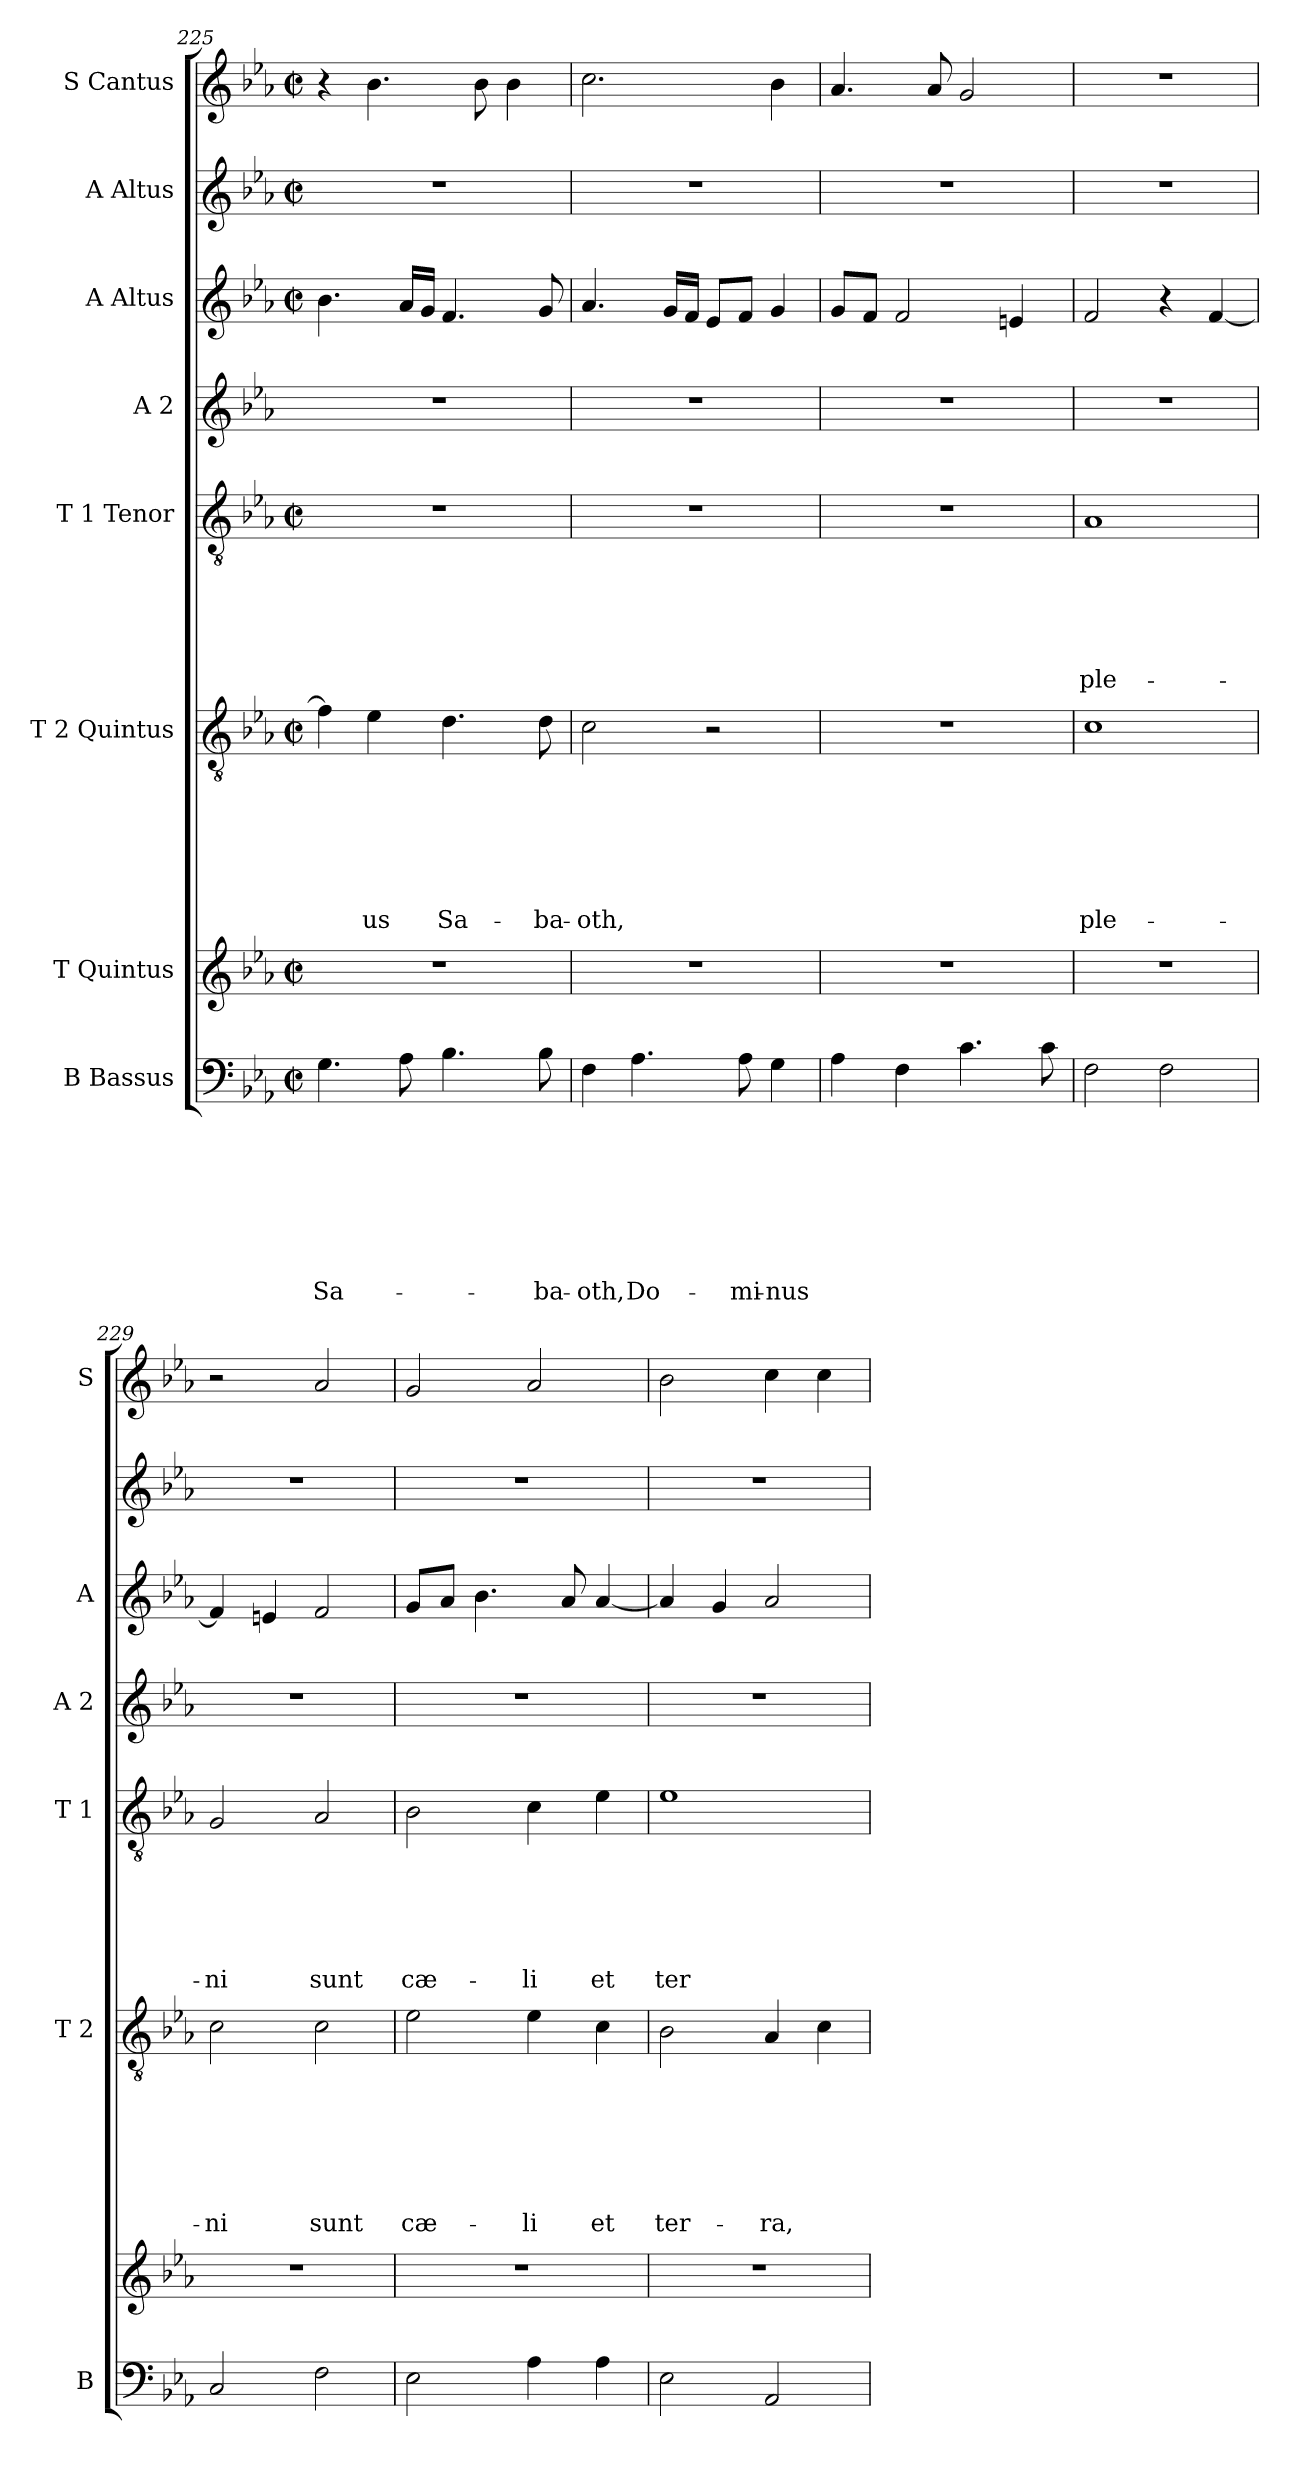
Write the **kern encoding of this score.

**kern	**text	**text	**text	**text	**text	**text	**text	**text	**kern	**kern	**text	**text	**text	**text	**text	**text	**text	**kern	**text	**text	**text	**text	**text	**text	**kern	**kern	**kern	**kern
*part8	*part8	*part8	*part8	*part8	*part8	*part8	*part8	*part8	*part7	*part6	*part6	*part6	*part6	*part6	*part6	*part6	*part6	*part5	*part5	*part5	*part5	*part5	*part5	*part5	*part4	*part3	*part2	*part1
*staff8	*staff8	*staff8	*staff8	*staff8	*staff8	*staff8	*staff8	*staff8	*staff7	*staff6	*staff6	*staff6	*staff6	*staff6	*staff6	*staff6	*staff6	*staff5	*staff5	*staff5	*staff5	*staff5	*staff5	*staff5	*staff4	*staff3	*staff2	*staff1
*I"B Bassus	*	*	*	*	*	*	*	*	*I"T Quintus	*I"T 2 Quintus	*	*	*	*	*	*	*	*I"T 1 Tenor	*	*	*	*	*	*	*I"A 2	*I"A Altus	*I"A Altus	*I"S Cantus
*I'B	*	*	*	*	*	*	*	*	*	*I'T 2	*	*	*	*	*	*	*	*I'T 1	*	*	*	*	*	*	*I'A 2	*I'A	*	*I'S
*clefF4	*	*	*	*	*	*	*	*	*clefG2	*clefGv2	*	*	*	*	*	*	*	*clefGv2	*	*	*	*	*	*	*clefG2	*clefG2	*clefG2	*clefG2
*k[b-e-a-]	*	*	*	*	*	*	*	*	*k[b-e-a-]	*k[b-e-a-]	*	*	*	*	*	*	*	*k[b-e-a-]	*	*	*	*	*	*	*k[b-e-a-]	*k[b-e-a-]	*k[b-e-a-]	*k[b-e-a-]
*E-:	*	*	*	*	*	*	*	*	*E-:	*E-:	*	*	*	*	*	*	*	*E-:	*	*	*	*	*	*	*E-:	*E-:	*E-:	*E-:
*M2/2	*	*	*	*	*	*	*	*	*M2/2	*M2/2	*	*	*	*	*	*	*	*M2/2	*	*	*	*	*	*	*	*M2/2	*M2/2	*M2/2
*met(c|)	*	*	*	*	*	*	*	*	*met(c|)	*met(c|)	*	*	*	*	*	*	*	*met(c|)	*	*	*	*	*	*	*	*met(c|)	*met(c|)	*met(c|)
=225	=225	=225	=225	=225	=225	=225	=225	=225	=225	=225	=225	=225	=225	=225	=225	=225	=225	=225	=225	=225	=225	=225	=225	=225	=225	=225	=225	=225
!	!	!	!	!	!	!	!	!LO:LY:b	!	!	!	!	!	!	!	!	!	!	!	!	!	!	!	!	!	!	!	!
4.G\	.	.	.	.	.	.	.	Sa-	1r	4f\]	.	.	.	.	.	.	.	1r	.	.	.	.	.	.	1r	4.b-\	1r	4r
!	!	!	!	!	!	!	!	!	!	!	!	!	!	!	!	!	!LO:LY:b	!	!	!	!	!	!	!	!	!	!	!
.	.	.	.	.	.	.	.	.	.	4e-\	.	.	.	.	.	.	-us	.	.	.	.	.	.	.	.	.	.	4.b-\
8A-\	.	.	.	.	.	.	.	.	.	.	.	.	.	.	.	.	.	.	.	.	.	.	.	.	.	16a-/LL	.	.
.	.	.	.	.	.	.	.	.	.	.	.	.	.	.	.	.	.	.	.	.	.	.	.	.	.	16g/JJ	.	.
!	!	!	!	!	!	!	!	!	!	!	!	!	!	!	!	!	!LO:LY:b	!	!	!	!	!	!	!	!	!	!	!
4.B-\	.	.	.	.	.	.	.	.	.	4.d\	.	.	.	.	.	.	Sa-	.	.	.	.	.	.	.	.	4.f/	.	.
.	.	.	.	.	.	.	.	.	.	.	.	.	.	.	.	.	.	.	.	.	.	.	.	.	.	.	.	8b-\
.	.	.	.	.	.	.	.	.	.	.	.	.	.	.	.	.	.	.	.	.	.	.	.	.	.	.	.	4b-\
!	!	!	!	!	!	!	!	!LO:LY:b	!	!	!	!	!	!	!	!	!LO:LY:b	!	!	!	!	!	!	!	!	!	!	!
8B-\	.	.	.	.	.	.	.	-ba-	.	8d\	.	.	.	.	.	.	-ba-	.	.	.	.	.	.	.	.	8g/	.	.
=226	=226	=226	=226	=226	=226	=226	=226	=226	=226	=226	=226	=226	=226	=226	=226	=226	=226	=226	=226	=226	=226	=226	=226	=226	=226	=226	=226	=226
!	!	!	!	!	!	!	!	!LO:LY:b	!	!	!	!	!	!	!	!	!LO:LY:b	!	!	!	!	!	!	!	!	!	!	!
4F\	.	.	.	.	.	.	.	-oth,	1r	2c\	.	.	.	.	.	.	-oth,	1r	.	.	.	.	.	.	1r	4.a-/	1r	2.cc\
!	!	!	!	!	!	!	!	!LO:LY:b	!	!	!	!	!	!	!	!	!	!	!	!	!	!	!	!	!	!	!	!
4.A-\	.	.	.	.	.	.	.	Do-	.	.	.	.	.	.	.	.	.	.	.	.	.	.	.	.	.	.	.	.
.	.	.	.	.	.	.	.	.	.	.	.	.	.	.	.	.	.	.	.	.	.	.	.	.	.	16g/LL	.	.
.	.	.	.	.	.	.	.	.	.	.	.	.	.	.	.	.	.	.	.	.	.	.	.	.	.	16f/JJ	.	.
.	.	.	.	.	.	.	.	.	.	2r	.	.	.	.	.	.	.	.	.	.	.	.	.	.	.	8e-/L	.	.
!	!	!	!	!	!	!	!	!LO:LY:b	!	!	!	!	!	!	!	!	!	!	!	!	!	!	!	!	!	!	!	!
8A-\	.	.	.	.	.	.	.	-mi-	.	.	.	.	.	.	.	.	.	.	.	.	.	.	.	.	.	8f/J	.	.
!	!	!	!	!	!	!	!	!LO:LY:b:rj	!	!	!	!	!	!	!	!	!	!	!	!	!	!	!	!	!	!	!	!
4G\	.	.	.	.	.	.	.	-nus	.	.	.	.	.	.	.	.	.	.	.	.	.	.	.	.	.	4g/	.	4b-\
!!LO:PB:g=z
=227	=227	=227	=227	=227	=227	=227	=227	=227	=227	=227	=227	=227	=227	=227	=227	=227	=227	=227	=227	=227	=227	=227	=227	=227	=227	=227	=227	=227
4A-\	.	.	.	.	.	.	.	.	1r	1r	.	.	.	.	.	.	.	1r	.	.	.	.	.	.	1r	8g/L	1r	4.a-/
.	.	.	.	.	.	.	.	.	.	.	.	.	.	.	.	.	.	.	.	.	.	.	.	.	.	8f/J	.	.
4F\	.	.	.	.	.	.	.	.	.	.	.	.	.	.	.	.	.	.	.	.	.	.	.	.	.	2f/	.	.
.	.	.	.	.	.	.	.	.	.	.	.	.	.	.	.	.	.	.	.	.	.	.	.	.	.	.	.	8a-/
4.c\	.	.	.	.	.	.	.	.	.	.	.	.	.	.	.	.	.	.	.	.	.	.	.	.	.	.	.	2g/
.	.	.	.	.	.	.	.	.	.	.	.	.	.	.	.	.	.	.	.	.	.	.	.	.	.	4en/	.	.
8c\	.	.	.	.	.	.	.	.	.	.	.	.	.	.	.	.	.	.	.	.	.	.	.	.	.	.	.	.
=228	=228	=228	=228	=228	=228	=228	=228	=228	=228	=228	=228	=228	=228	=228	=228	=228	=228	=228	=228	=228	=228	=228	=228	=228	=228	=228	=228	=228
!	!	!	!	!	!	!	!	!	!	!	!	!	!	!	!	!	!LO:LY:b	!	!	!	!	!	!	!LO:LY:b	!	!	!	!
2F\	.	.	.	.	.	.	.	.	1r	1c	.	.	.	.	.	.	ple-	1A-	.	.	.	.	.	ple-	1r	2f/	1r	1r
2F\	.	.	.	.	.	.	.	.	.	.	.	.	.	.	.	.	.	.	.	.	.	.	.	.	.	4r	.	.
.	.	.	.	.	.	.	.	.	.	.	.	.	.	.	.	.	.	.	.	.	.	.	.	.	.	[<4f/	.	.
=229	=229	=229	=229	=229	=229	=229	=229	=229	=229	=229	=229	=229	=229	=229	=229	=229	=229	=229	=229	=229	=229	=229	=229	=229	=229	=229	=229	=229
!	!	!	!	!	!	!	!	!	!	!	!	!	!	!	!	!	!LO:LY:b	!	!	!	!	!	!	!LO:LY:b	!	!	!	!
2C/	.	.	.	.	.	.	.	.	1r	2c\	.	.	.	.	.	.	-ni	2G/	.	.	.	.	.	-ni	1r	4f/]	1r	2r
.	.	.	.	.	.	.	.	.	.	.	.	.	.	.	.	.	.	.	.	.	.	.	.	.	.	4en/	.	.
!	!	!	!	!	!	!	!	!	!	!	!	!	!	!	!	!	!LO:LY:b	!	!	!	!	!	!	!LO:LY:b	!	!	!	!
2F\	.	.	.	.	.	.	.	.	.	2c\	.	.	.	.	.	.	sunt	2A-/	.	.	.	.	.	sunt	.	2f/	.	2a-/
=230	=230	=230	=230	=230	=230	=230	=230	=230	=230	=230	=230	=230	=230	=230	=230	=230	=230	=230	=230	=230	=230	=230	=230	=230	=230	=230	=230	=230
!	!	!	!	!	!	!	!	!	!	!	!	!	!	!	!	!	!LO:LY:b	!	!	!	!	!	!	!LO:LY:b	!	!	!	!
2E-\	.	.	.	.	.	.	.	.	1r	2e-\	.	.	.	.	.	.	cæ-	2B-\	.	.	.	.	.	cæ-	1r	8g/L	1r	2g/
.	.	.	.	.	.	.	.	.	.	.	.	.	.	.	.	.	.	.	.	.	.	.	.	.	.	8a-/J	.	.
.	.	.	.	.	.	.	.	.	.	.	.	.	.	.	.	.	.	.	.	.	.	.	.	.	.	4.b-\	.	.
!	!	!	!	!	!	!	!	!	!	!	!	!	!	!	!	!	!LO:LY:b	!	!	!	!	!	!	!LO:LY:b	!	!	!	!
4A-\	.	.	.	.	.	.	.	.	.	4e-\	.	.	.	.	.	.	-li	4c\	.	.	.	.	.	-li	.	.	.	2a-/
.	.	.	.	.	.	.	.	.	.	.	.	.	.	.	.	.	.	.	.	.	.	.	.	.	.	8a-/	.	.
!	!	!	!	!	!	!	!	!	!	!	!	!	!	!	!	!	!LO:LY:b	!	!	!	!	!	!	!LO:LY:b	!	!	!	!
4A-\	.	.	.	.	.	.	.	.	.	4c\	.	.	.	.	.	.	et	4e-\	.	.	.	.	.	et	.	[<4a-/	.	.
=231	=231	=231	=231	=231	=231	=231	=231	=231	=231	=231	=231	=231	=231	=231	=231	=231	=231	=231	=231	=231	=231	=231	=231	=231	=231	=231	=231	=231
!	!	!	!	!	!	!	!	!	!	!	!	!	!	!	!	!	!LO:LY:b	!	!	!	!	!	!	!LO:LY:b	!	!	!	!
2E-\	.	.	.	.	.	.	.	.	1r	2B-\	.	.	.	.	.	.	ter-	1e-	.	.	.	.	.	ter-	1r	4a-/]	1r	2b-\
.	.	.	.	.	.	.	.	.	.	.	.	.	.	.	.	.	.	.	.	.	.	.	.	.	.	4g/	.	.
!	!	!	!	!	!	!	!	!	!	!	!	!	!	!	!	!	!LO:LY:b	!	!	!	!	!	!	!	!	!	!	!
2AA-/	.	.	.	.	.	.	.	.	.	4A-/	.	.	.	.	.	.	-ra,	.	.	.	.	.	.	.	.	2a-/	.	4cc\
.	.	.	.	.	.	.	.	.	.	4c\	.	.	.	.	.	.	.	.	.	.	.	.	.	.	.	.	.	4cc\
=	=	=	=	=	=	=	=	=	=	=	=	=	=	=	=	=	=	=	=	=	=	=	=	=	=	=	=	=
*-	*-	*-	*-	*-	*-	*-	*-	*-	*-	*-	*-	*-	*-	*-	*-	*-	*-	*-	*-	*-	*-	*-	*-	*-	*-	*-	*-	*-
